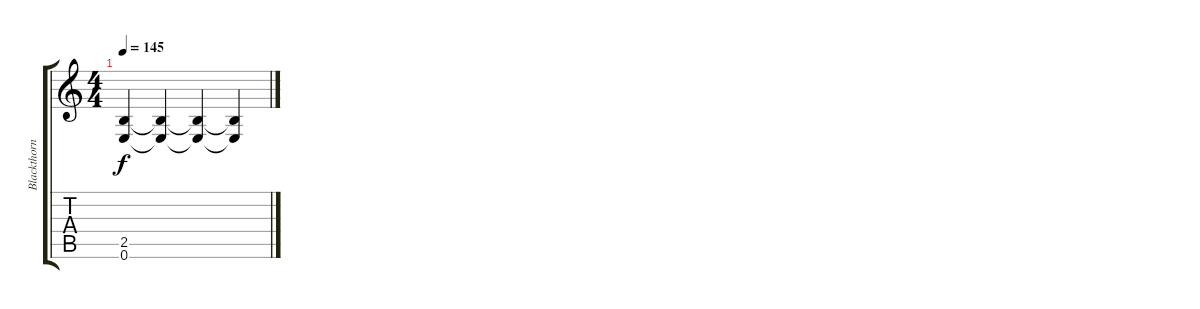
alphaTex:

\track ("Blackthorn" "Blackthorn") {instrument distortionguitar}
\staff {score tabs}
\tuning (E4 B3 G3 D3 A2 E2) {hide}
\ts (4 4)
\tempo 145
\clef g2
\ks c
(2.5 0.6).4{dy f} (2.5{t} 0.6{t}).4 (2.5{t} 0.6{t}).4 (2.5{t} 0.6{t}).4
